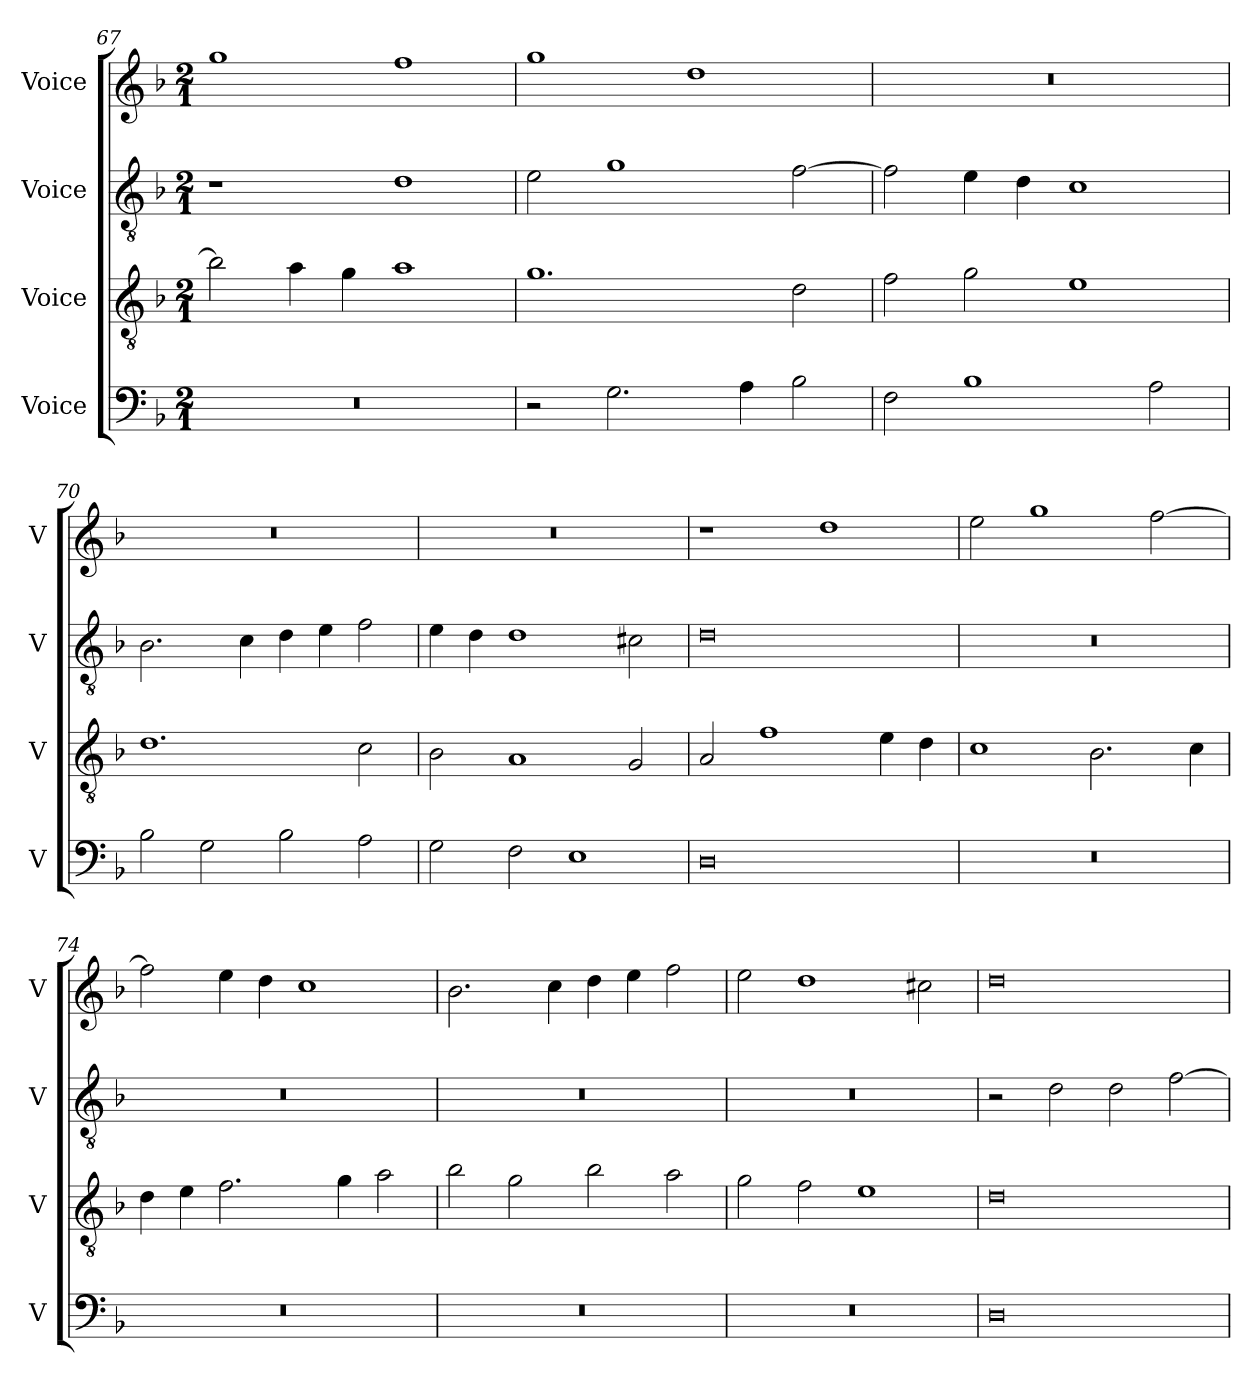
**kern	**kern	**kern	**kern
*part4	*part3	*part2	*part1
*staff4	*staff3	*staff2	*staff1
*I"Voice	*I"Voice	*I"Voice	*I"Voice
*I'V	*I'V	*I'V	*I'V
*clefF4	*clefGv2	*clefGv2	*clefG2
*k[b-]	*k[b-]	*k[b-]	*k[b-]
*M2/1	*M2/1	*M2/1	*M2/1
=67	=67	=67	=67
0r	2b-\]	1r	1gg
.	4a\	.	.
.	4g\	.	.
.	1a	1d	1ff
=68	=68	=68	=68
2r	1.g	2e\	1gg
2.G\	.	1g	.
.	.	.	1dd
4A\	.	.	.
2B-\	2d\	[2f\	.
=69	=69	=69	=69
2F\	2f\	2f\]	0r
1B-	2g\	4e\	.
.	.	4d\	.
.	1e	1c	.
2A\	.	.	.
!!LO:LB:g=z
=70	=70	=70	=70
2B-\	1.d	2.B-\	0r
2G\	.	.	.
.	.	4c\	.
2B-\	.	4d\	.
.	.	4e\	.
2A\	2c\	2f\	.
=71	=71	=71	=71
2G\	2B-\	4e\	0r
.	.	4d\	.
2F\	1A	1d	.
1E	.	.	.
.	2G/	2c#X\	.
=72	=72	=72	=72
0D	2A/	0d	1r
.	1f	.	.
.	.	.	1dd
.	4e\	.	.
.	4d\	.	.
=73	=73	=73	=73
0r	1c	0r	2ee\
.	.	.	1gg
.	2.B-\	.	.
.	.	.	[2ff\
.	4c\	.	.
!!LO:LB:g=z
=74	=74	=74	=74
0r	4d\	0r	2ff\]
.	4e\	.	.
.	2.f\	.	4ee\
.	.	.	4dd\
.	.	.	1cc
.	4g\	.	.
.	2a\	.	.
=75	=75	=75	=75
0r	2b-\	0r	2.b-\
.	2g\	.	.
.	.	.	4cc\
.	2b-\	.	4dd\
.	.	.	4ee\
.	2a\	.	2ff\
=76	=76	=76	=76
0r	2g\	0r	2ee\
.	2f\	.	1dd
.	1e	.	.
.	.	.	2cc#X\
!!LO:LB:g=z
=77	=77	=77	=77
0D	0d	2r	0dd
.	.	2d\	.
.	.	2d\	.
.	.	[2f\	.
=	=	=	=
*-	*-	*-	*-
